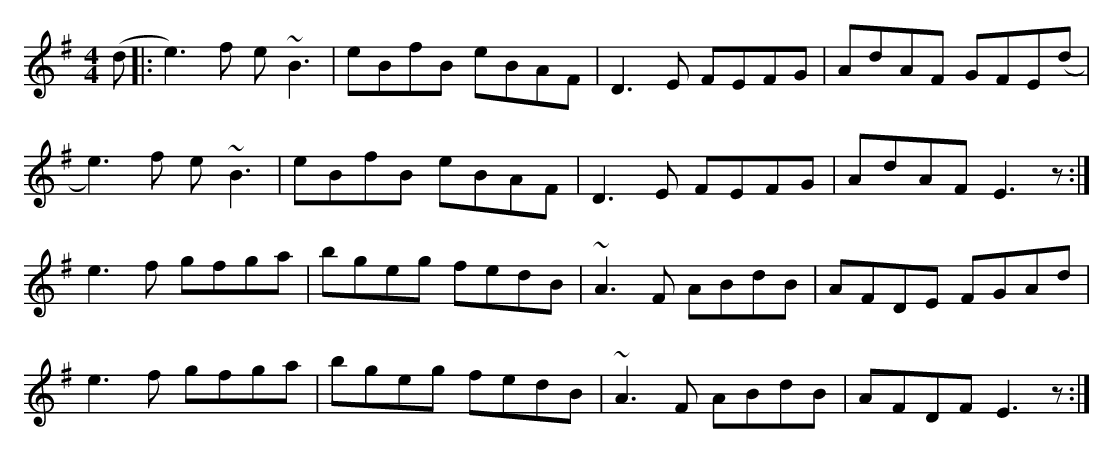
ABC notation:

X:1
M:4/4
K:Emin
(d|:e3)f e~B3|eBfB eBAF|D3E FEFG|AdAF GFE(d|
e3)f e~B3|eBfB eBAF|D3E FEFG|AdAF E3z:|
e3f gfga|bgeg fedB|~A3F ABdB|AFDE FGAd|
e3f gfga|bgeg fedB|~A3F ABdB|AFDF E3z:|
